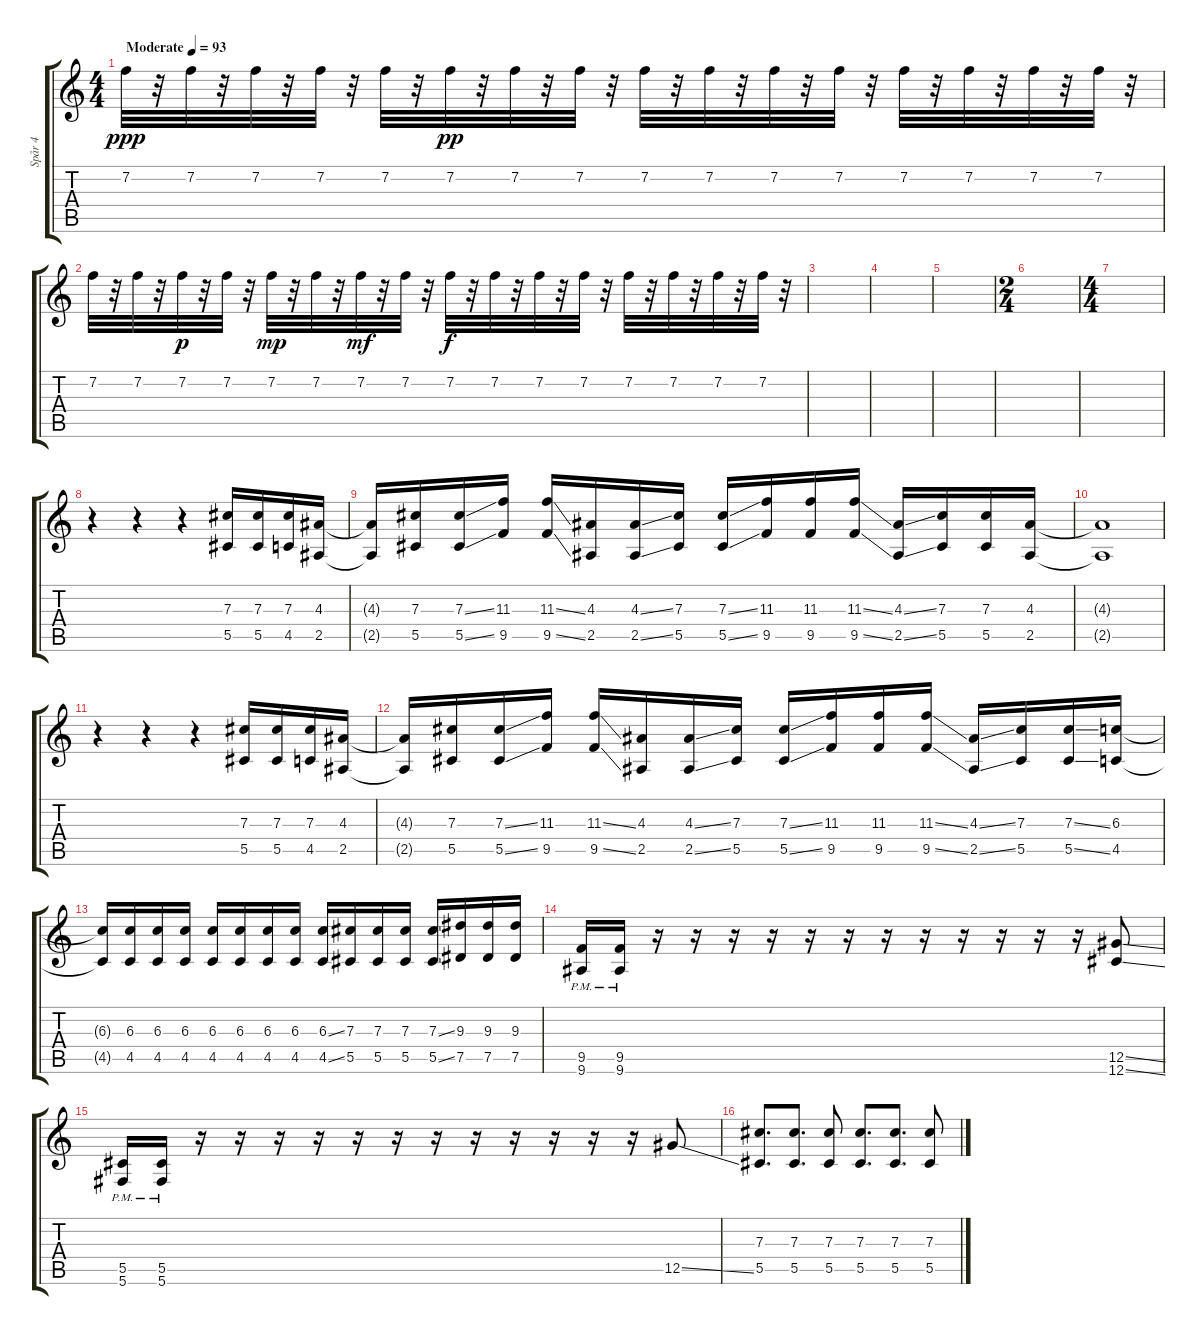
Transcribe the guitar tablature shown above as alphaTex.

\track ("Spår 4" "Spår 4") {instrument overdrivenguitar}
\staff {score tabs}
\tuning (Eb4 Bb3 Gb3 Db3 Ab2 Db2) {hide}
\ts (4 4)
\tempo (93 "Moderate")
\clef g2
\ks c
7.2.32{dy ppp instrument overdrivenguitar} r.32 7.2.32 r.32 7.2.32 r.32 7.2.32 r.32 7.2.32 r.32 7.2.32{dy pp} r.32 7.2.32 r.32 7.2.32 r.32 7.2.32 r.32 7.2.32 r.32 7.2.32 r.32 7.2.32 r.32 7.2.32 r.32 7.2.32 r.32 7.2.32 r.32 7.2.32 r.32 |
7.2.32 r.32 7.2.32 r.32 7.2.32{dy p} r.32 7.2.32 r.32 7.2.32{dy mp} r.32 7.2.32 r.32 7.2.32{dy mf} r.32 7.2.32 r.32 7.2.32{dy f} r.32 7.2.32 r.32 7.2.32 r.32 7.2.32 r.32 7.2.32 r.32 7.2.32 r.32 7.2.32 r.32 7.2.32 r.32 |
|
|
|
\ts (2 4)
|
\ts (4 4)
|
r.4 r.4 r.4 (7.3 5.5).16 (7.3 5.5).16 (7.3 4.5).16 (4.3 2.5).16 |
(4.3{t} 2.5{t}).16 (7.3 5.5).16 (7.3{ss} 5.5{ss}).16 (11.3 9.5).16 (11.3{ss} 9.5{ss}).16 (4.3 2.5).16 (4.3{ss} 2.5{ss}).16 (7.3 5.5).16 (7.3{ss} 5.5{ss}).16 (11.3 9.5).16 (11.3 9.5).16 (11.3{ss} 9.5{ss}).16 (4.3{ss} 2.5{ss}).16 (7.3 5.5).16 (7.3 5.5).16 (4.3 2.5).16 |
(4.3{t} 2.5{t}).1 |
r.4 r.4 r.4 (7.3 5.5).16 (7.3 5.5).16 (7.3 4.5).16 (4.3 2.5).16 |
(4.3{t} 2.5{t}).16 (7.3 5.5).16 (7.3{ss} 5.5{ss}).16 (11.3 9.5).16 (11.3{ss} 9.5{ss}).16 (4.3 2.5).16 (4.3{ss} 2.5{ss}).16 (7.3 5.5).16 (7.3{ss} 5.5{ss}).16 (11.3 9.5).16 (11.3 9.5).16 (11.3{ss} 9.5{ss}).16 (4.3{ss} 2.5{ss}).16 (7.3 5.5).16 (7.3{ss} 5.5{ss}).16 (6.3 4.5).16 |
(6.3{t} 4.5{t}).16 (6.3 4.5).16 (6.3 4.5).16 (6.3 4.5).16 (6.3 4.5).16 (6.3 4.5).16 (6.3 4.5).16 (6.3 4.5).16 (6.3{ss} 4.5{ss}).16 (7.3 5.5).16 (7.3 5.5).16 (7.3 5.5).16 (7.3{ss} 5.5{ss}).16 (9.3 7.5).16 (9.3 7.5).16 (9.3 7.5).16 |
(9.5{pm} 9.6{pm}).16 (9.5{pm} 9.6{pm}).16 r.16 r.16 r.16 r.16 r.16 r.16 r.16 r.16 r.16 r.16 r.16 r.16 (12.5{ss} 12.6{ss}).8 |
(5.5{pm} 5.6{pm}).16 (5.5{pm} 5.6{pm}).16 r.16 r.16 r.16 r.16 r.16 r.16 r.16 r.16 r.16 r.16 r.16 r.16 12.5{ss}.8 |
(7.3 5.5).8{d} (7.3 5.5).8{d} (7.3 5.5).8 (7.3 5.5).8{d} (7.3 5.5).8{d} (7.3 5.5).8
